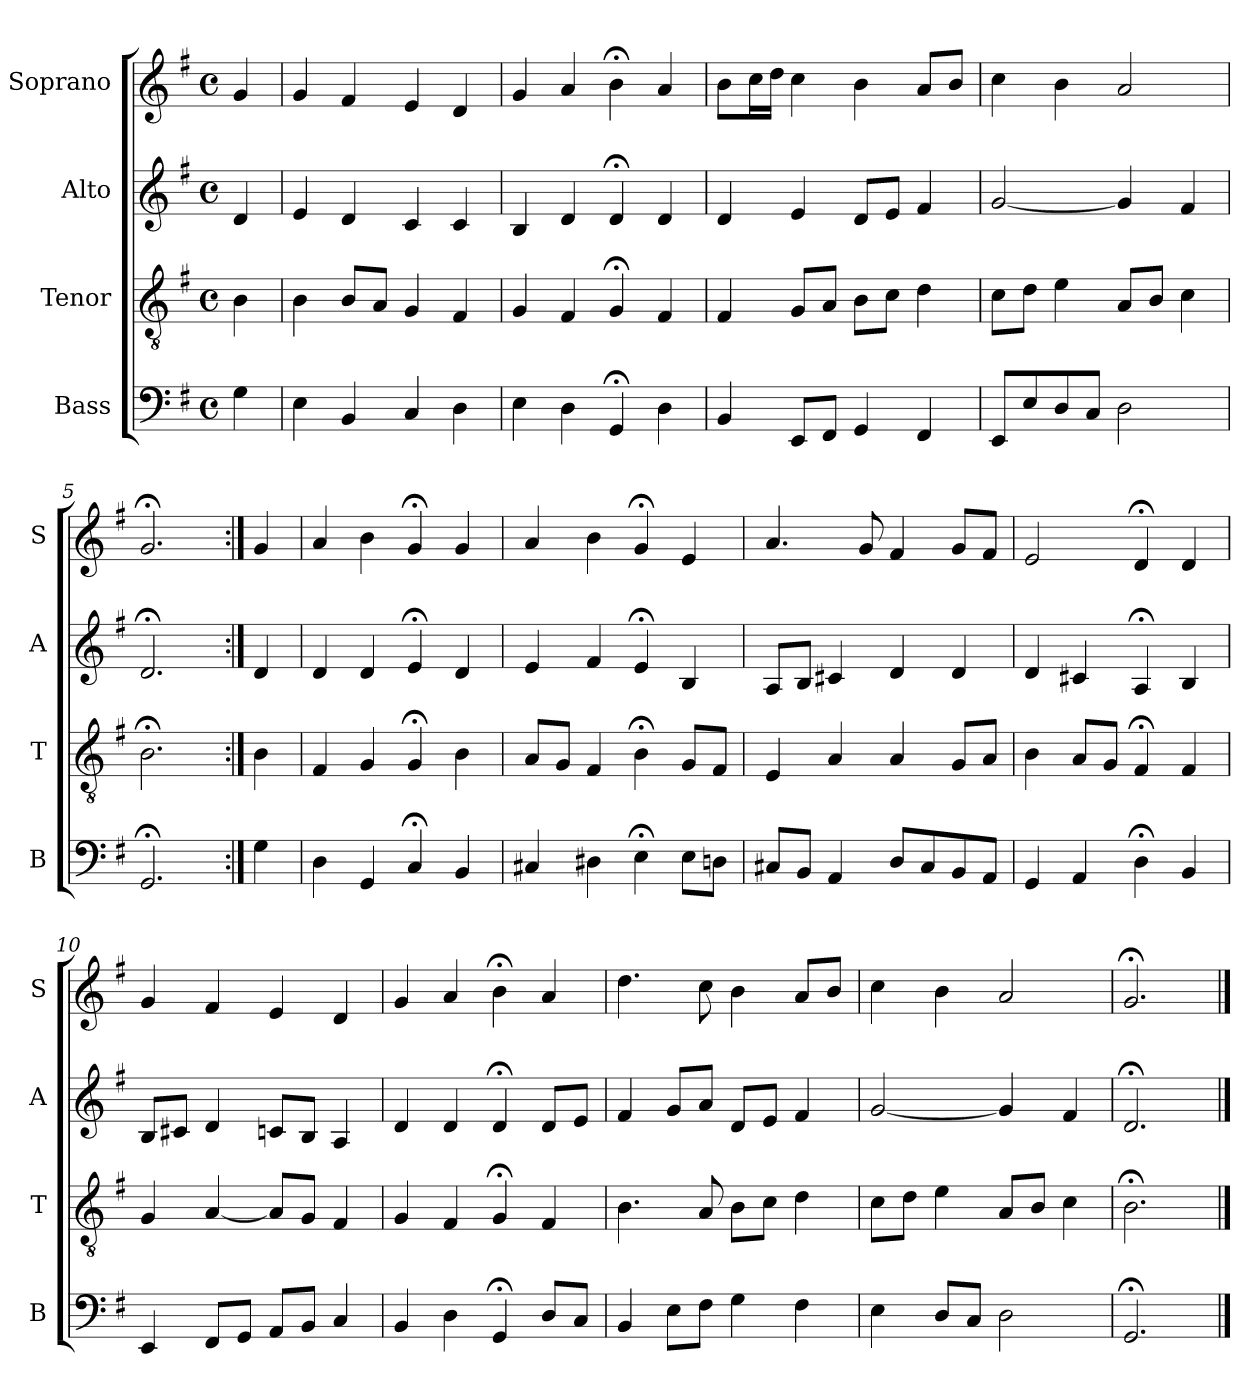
**kern	**kern	**kern	**kern
*part4	*part3	*part2	*part1
*staff4	*staff3	*staff2	*staff1
*I"Bass	*I"Tenor	*I"Alto	*I"Soprano
*I'B	*I'T	*I'A	*I'S
*clefF4	*clefGv2	*clefG2	*clefG2
*k[f#]	*k[f#]	*k[f#]	*k[f#]
*G:	*G:	*G:	*G:
*M4/4	*M4/4	*M4/4	*M4/4
*met(c)	*met(c)	*met(c)	*met(c)
*MM100	*MM100	*MM100	*MM100
=	=	=	=
4G	4B	4d	4g
=1	=1	=1	=1
4E	4B	4e	4g
4BB	8BL	4d	4f#
.	8AJ	.	.
4C	4G	4c	4e
4D	4F#i	4c	4di
=2	=2	=2	=2
4E	4Gi	4B	4gi
4D	4F#	4d	4a
4GG;<	4G;<	4d;<	4b;<
4D	4F#	4d	4a
=3	=3	=3	=3
4BB	4F#	4d	8bL
.	.	.	16ccL
.	.	.	16ddJJ
8EEL	8GL	4e	4cc
8FF#J	8AJ	.	.
4GG	8BL	8dL	4b
.	8cJ	8eJ	.
4FF#	4d	4f#	8aL
.	.	.	8bJ
=4	=4	=4	=4
8EEL	8cL	[2g	4cc
8E	8dJ	.	.
8D	4e	.	4b
8CJ	.	.	.
2D	8AL	4g]	2a
.	8BJ	.	.
.	4c	4f#	.
=5	=5	=5	=5
2.GG;<	2.B;<	2.d;<	2.g;<
=:|!	=:|!	=:|!	=:|!
4G	4B	4d	4g
=6	=6	=6	=6
4D	4F#	4d	4a
4GG	4G	4d	4b
4C;<	4G;<	4e;<	4g;<
4BB	4B	4d	4g
=7	=7	=7	=7
4C#X	8AL	4e	4a
.	8GJ	.	.
4D#X	4F#	4f#	4b
4E;<	4B;<	4e;<	4g;<
8EL	8GL	4B	4e
8DnJ	8F#J	.	.
=8	=8	=8	=8
8C#XL	4E	8AL	4.a
8BBJ	.	8BJ	.
4AA	4A	4c#X	.
.	.	.	8g
8DL	4A	4d	4f#
8C#	.	.	.
8BB	8GL	4d	8gL
8AAJ	8AJ	.	8f#J
=9	=9	=9	=9
4GG	4B	4d	2e
4AA	8AL	4c#X	.
.	8GJ	.	.
4D;<	4F#;<i	4A;<	4d;<i
4BB	4F#i	4B	4di
=10	=10	=10	=10
4EE	4Gi	8BL	4gi
.	.	8c#XJ	.
8FF#L	[4A	4d	4f#
8GGJ	.	.	.
8AAL	8AL]	8cnL	4e
8BBJ	8GJ	8BJ	.
4C	4F#i	4A	4di
=11	=11	=11	=11
4BB	4Gi	4d	4gi
4D	4F#	4d	4a
4GG;<	4G;<	4d;<	4b;<
8DL	4F#	8dL	4a
8CJ	.	8eJ	.
=12	=12	=12	=12
4BB	4.B	4f#	4.dd
8EL	.	8gL	.
8F#J	8A	8aJ	8cc
4G	8BL	8dL	4b
.	8cJ	8eJ	.
4F#	4d	4f#	8aL
.	.	.	8bJ
=13	=13	=13	=13
4E	8cL	[2g	4cc
.	8dJ	.	.
8DL	4e	.	4b
8CJ	.	.	.
2D	8AL	4g]	2a
.	8BJ	.	.
.	4c	4f#	.
=14	=14	=14	=14
2.GG;<	2.B;<	2.d;<	2.g;<
==	==	==	==
*-	*-	*-	*-
